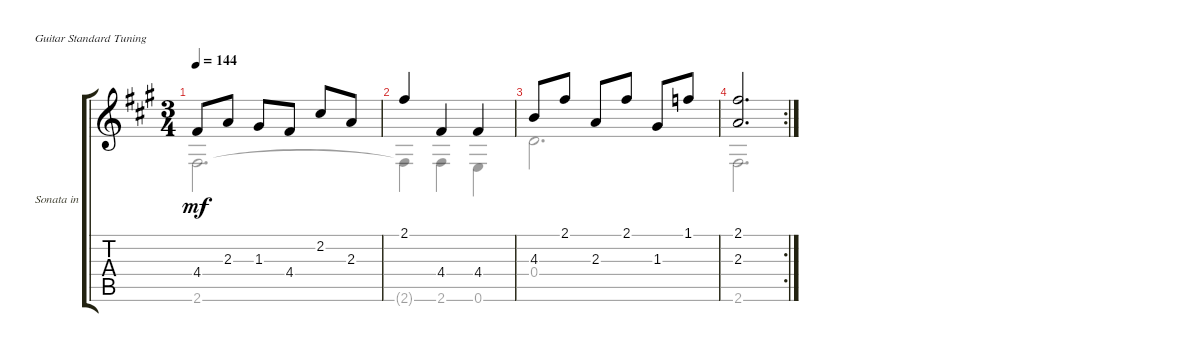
\bracketExtendMode groupsimilarinstruments
\firstSystemTrackNameOrientation horizontal
\otherSystemsTrackNameOrientation horizontal
\track ("Sonata in F# - Menuet" "Sonata in ") {instrument acousticguitarnylon}
\staff {score tabs}
\tuning (E4 B3 G3 D3 A2 E2)
\voice
\ts (3 4)
\tempo 144
\clef g2
\ks a
4.4.8{dy mf} 2.3.8 1.3.8 4.4.8 2.2.8 2.3.8 |
2.1.4 4.4.4 4.4.4 |
4.3.8 2.1.8 2.3.8 2.1.8 1.3.8 1.1.8 |
\rc 2
(2.1 2.3).2{d}
\voice
\clef g2
\ottava regular
\simile none
\ks a
2.6.2{d dy mf} |
2.6{t}.4 2.6.4 0.6.4 |
0.4.2{d} |
2.6.2{d}
